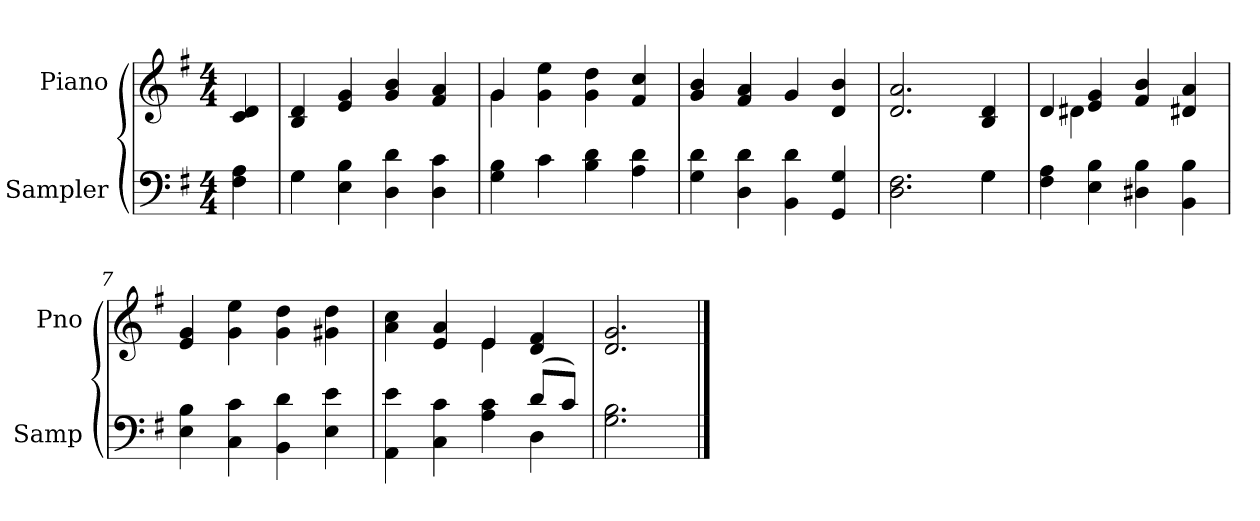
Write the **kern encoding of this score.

**kern	**kern
*part2	*part1
*staff2	*staff1
*I"Sampler	*I"Piano
*I'Samp	*I'Pno
*clefF4	*clefG2
*k[f#]	*k[f#]
*G:	*G:
*M4/4	*M4/4
=1	=1
4F# 4A	4c 4d
=2	=2
*^	*
4G\	4G	4B 4d
4E 4B	2.ryy	4e 4g
4D 4d	.	4g 4b
4D 4c	.	4f# 4a
*v	*v	*
=3	=3
*	*^
4G 4B	4g/	4g
4c	4g 4ee	2.ryy
4B 4d	4g 4dd	.
4A 4d	4f# 4cc	.
*	*v	*v
=4	=4
4G 4d	4g 4b
4D 4d	4f# 4a
4BB 4d	4g
4GG 4G	4d 4b
=5	=5
*^	*
2.D 2.F#	2.ryy	2.d 2.a
4G\	4G	4B 4d
*v	*v	*
=6	=6
*	*^
4F# 4A	4d/	4d#
4E 4B	4e 4g	2.ryy
4D#X 4B	4f# 4b	.
4BB 4B	4d#X 4a	.
*	*v	*v
=7	=7
4E 4B	4e 4g
4C 4c	4g 4ee
4BB 4d	4g 4dd
4E 4e	4g#X 4dd
=8	=8
*^	*^
4AA 4e	2.ryy	4a 4cc	2ryy
4C 4c	.	4e 4a	.
4A 4c	.	4e/	4e
(8d/L	4D	4d 4f#	4ryy
8c/J)	.	.	.
*v	*v	*	*
*	*v	*v
=9	=9
2.G 2.B	2.d 2.g
==	==
*-	*-
